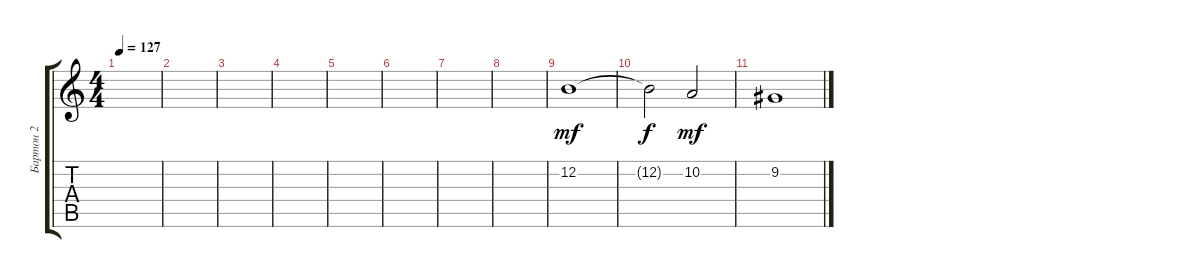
\track ("Бартон 2" "Бартон 2") {instrument choiraahs}
\staff {score tabs}
\tuning (E4 B3 G3 D3 A2 E2) {hide}
\ts (4 4)
\tempo 127
\clef g2
\ks c
|
|
|
|
|
|
|
|
12.2.1{dy mf} |
12.2{t}.2{dy f} 10.2.2{dy mf} |
9.2.1
